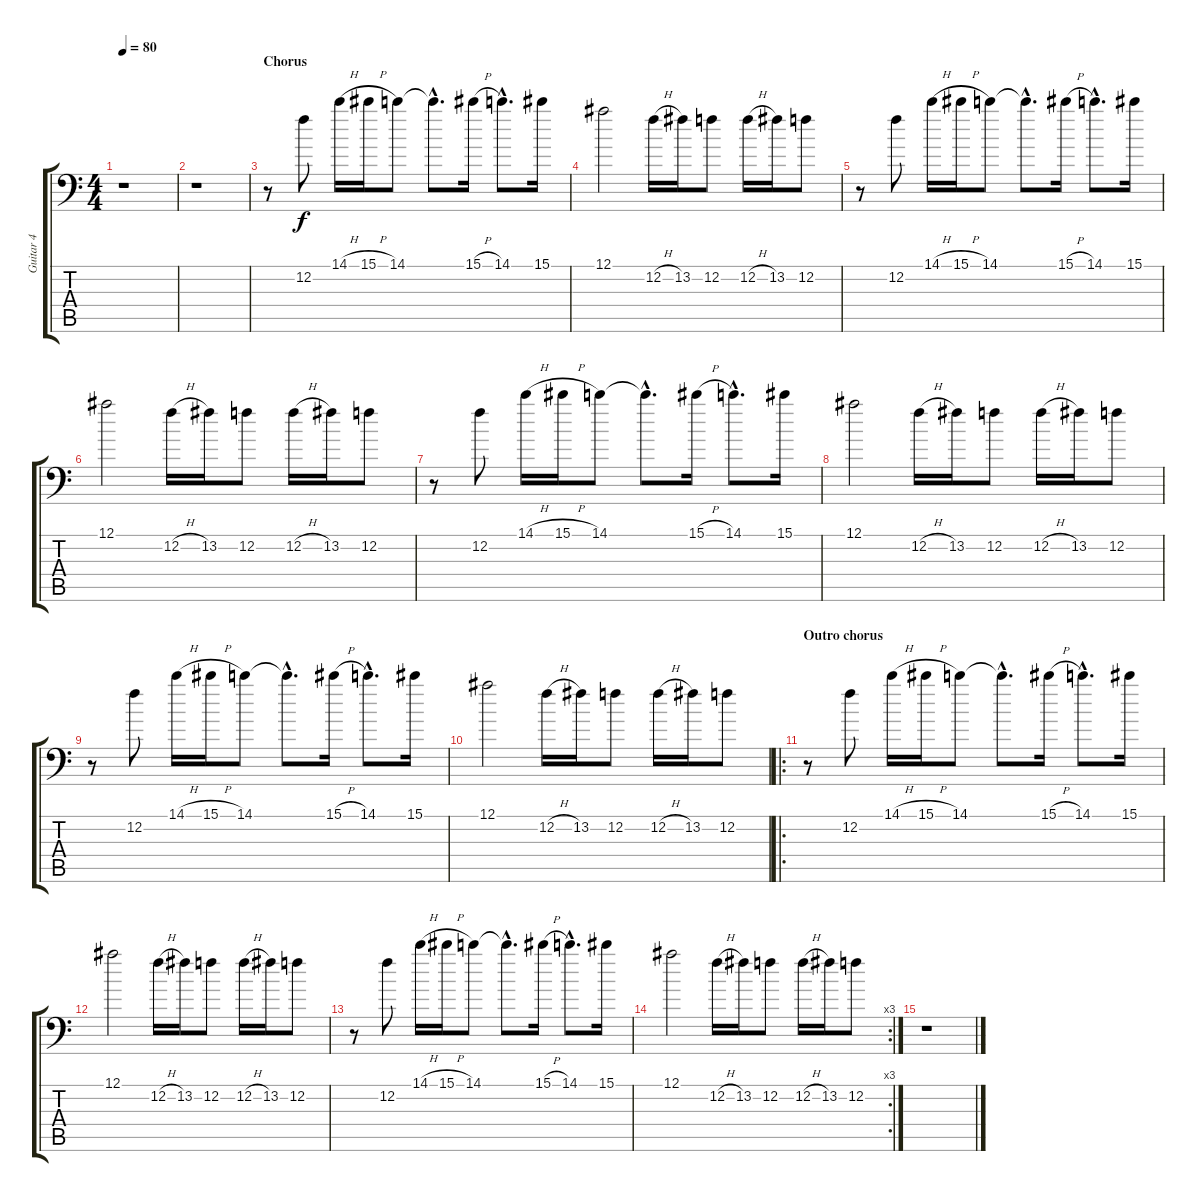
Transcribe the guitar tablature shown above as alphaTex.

\track ("Guitar 4" "Guitar 4") {instrument distortionguitar}
\staff {score tabs}
\tuning (Bb3 F3 Db3 Ab2 Eb2 Bb1) {hide}
\ts (4 4)
\tempo 80
\clef f4
\ks c
r.1{dy f} |
r.1 |
\section ("" "Chorus")
r.8 12.2.8 14.1{h}.16 15.1{h}.16 14.1.8 14.1{hac t}.8{d} 15.1{h}.16 14.1{hac}.8{d} 15.1.16 |
12.1.2 12.2{h}.16 13.2.16 12.2.8 12.2{h}.16 13.2.16 12.2.8 |
r.8 12.2.8 14.1{h}.16 15.1{h}.16 14.1.8 14.1{hac t}.8{d} 15.1{h}.16 14.1{hac}.8{d} 15.1.16 |
12.1.2 12.2{h}.16 13.2.16 12.2.8 12.2{h}.16 13.2.16 12.2.8 |
r.8 12.2.8 14.1{h}.16 15.1{h}.16 14.1.8 14.1{hac t}.8{d} 15.1{h}.16 14.1{hac}.8{d} 15.1.16 |
12.1.2 12.2{h}.16 13.2.16 12.2.8 12.2{h}.16 13.2.16 12.2.8 |
r.8 12.2.8 14.1{h}.16 15.1{h}.16 14.1.8 14.1{hac t}.8{d} 15.1{h}.16 14.1{hac}.8{d} 15.1.16 |
12.1.2 12.2{h}.16 13.2.16 12.2.8 12.2{h}.16 13.2.16 12.2.8 |
\ro
\section ("" "Outro chorus")
r.8 12.2.8 14.1{h}.16 15.1{h}.16 14.1.8 14.1{hac t}.8{d} 15.1{h}.16 14.1{hac}.8{d} 15.1.16 |
12.1.2 12.2{h}.16 13.2.16 12.2.8 12.2{h}.16 13.2.16 12.2.8 |
r.8 12.2.8 14.1{h}.16 15.1{h}.16 14.1.8 14.1{hac t}.8{d} 15.1{h}.16 14.1{hac}.8{d} 15.1.16 |
\rc 3
12.1.2 12.2{h}.16 13.2.16 12.2.8 12.2{h}.16 13.2.16 12.2.8 |
r.1
